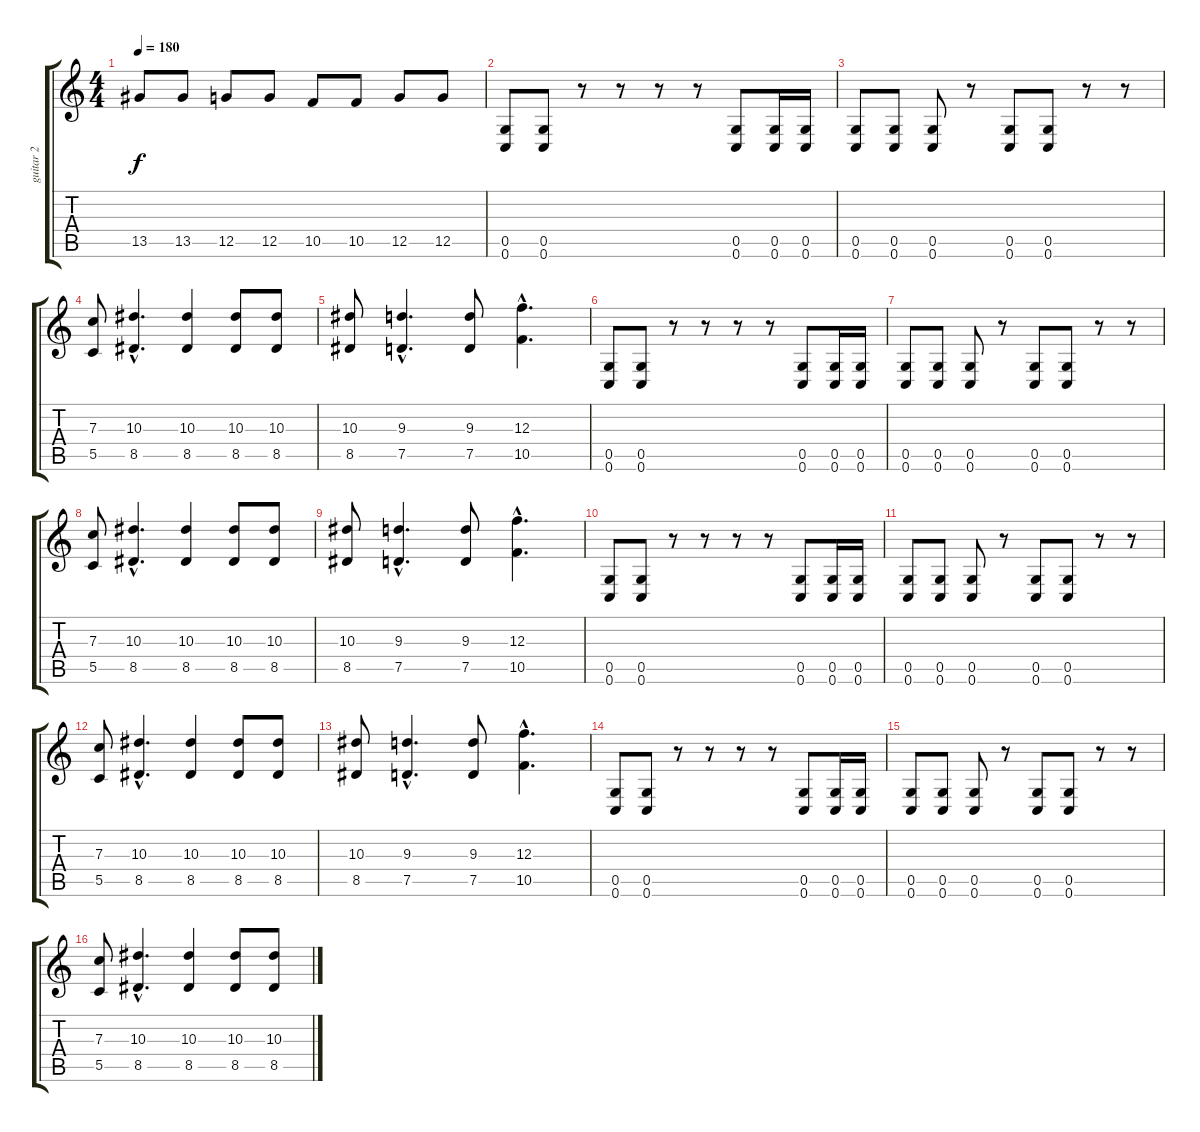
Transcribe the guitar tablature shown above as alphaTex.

\track ("guitar 2" "guitar 2") {instrument overdrivenguitar}
\staff {score tabs}
\tuning (D4 A3 F3 C3 G2 C2) {hide}
\ts (4 4)
\tempo 180
\clef g2
\ks c
13.5.8{dy f} 13.5.8 12.5.8 12.5.8 10.5.8 10.5.8 12.5.8 12.5.8 |
(0.5 0.6).8 (0.5 0.6).8 r.8 r.8 r.8 r.8 (0.5 0.6).8 (0.5 0.6).16 (0.5 0.6).16 |
(0.5 0.6).8 (0.5 0.6).8 (0.5 0.6).8 r.8 (0.5 0.6).8 (0.5 0.6).8 r.8 r.8 |
(7.3 5.5).8 (10.3{hac} 8.5{hac}).4{d} (10.3 8.5).4 (10.3 8.5).8 (10.3 8.5).8 |
(10.3 8.5).8 (9.3{hac} 7.5{hac}).4{d} (9.3 7.5).8 (12.3{hac} 10.5{hac}).4{d} |
(0.5 0.6).8 (0.5 0.6).8 r.8 r.8 r.8 r.8 (0.5 0.6).8 (0.5 0.6).16 (0.5 0.6).16 |
(0.5 0.6).8 (0.5 0.6).8 (0.5 0.6).8 r.8 (0.5 0.6).8 (0.5 0.6).8 r.8 r.8 |
(7.3 5.5).8 (10.3{hac} 8.5{hac}).4{d} (10.3 8.5).4 (10.3 8.5).8 (10.3 8.5).8 |
(10.3 8.5).8 (9.3{hac} 7.5{hac}).4{d} (9.3 7.5).8 (12.3{hac} 10.5{hac}).4{d} |
(0.5 0.6).8 (0.5 0.6).8 r.8 r.8 r.8 r.8 (0.5 0.6).8 (0.5 0.6).16 (0.5 0.6).16 |
(0.5 0.6).8 (0.5 0.6).8 (0.5 0.6).8 r.8 (0.5 0.6).8 (0.5 0.6).8 r.8 r.8 |
(7.3 5.5).8 (10.3{hac} 8.5{hac}).4{d} (10.3 8.5).4 (10.3 8.5).8 (10.3 8.5).8 |
(10.3 8.5).8 (9.3{hac} 7.5{hac}).4{d} (9.3 7.5).8 (12.3{hac} 10.5{hac}).4{d} |
(0.5 0.6).8 (0.5 0.6).8 r.8 r.8 r.8 r.8 (0.5 0.6).8 (0.5 0.6).16 (0.5 0.6).16 |
(0.5 0.6).8 (0.5 0.6).8 (0.5 0.6).8 r.8 (0.5 0.6).8 (0.5 0.6).8 r.8 r.8 |
(7.3 5.5).8 (10.3{hac} 8.5{hac}).4{d} (10.3 8.5).4 (10.3 8.5).8 (10.3 8.5).8
